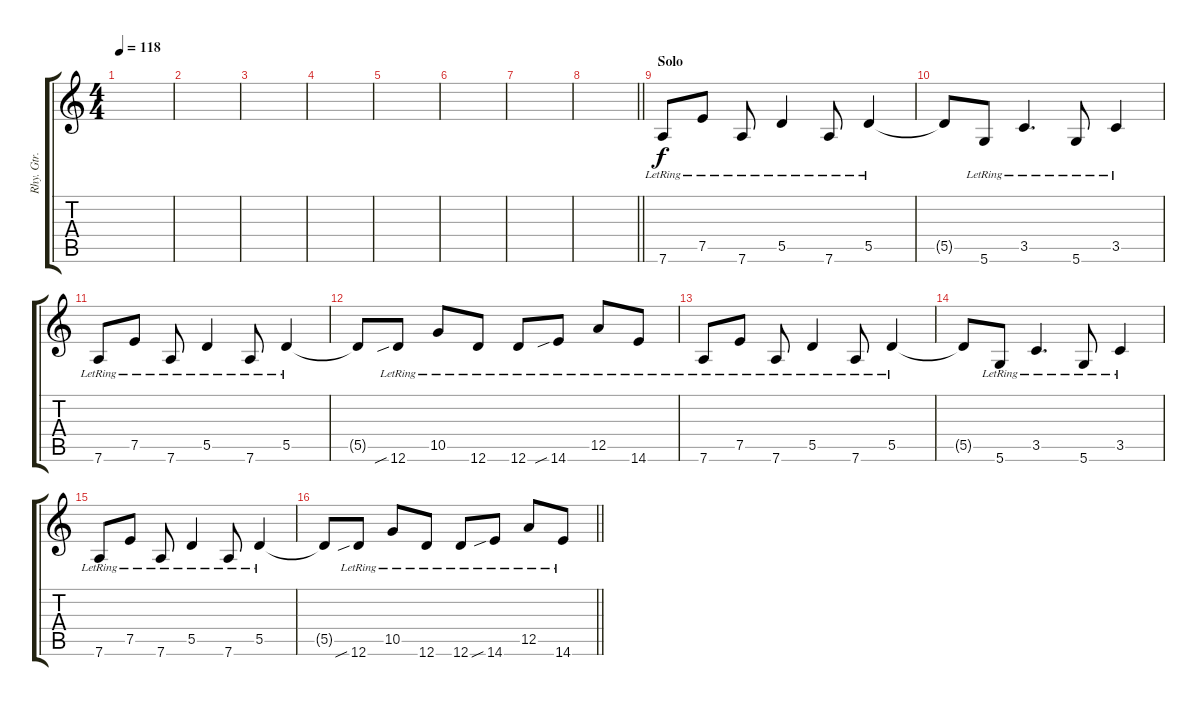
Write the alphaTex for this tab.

\track ("Rhy. Gtr. 2" "Rhy. Gtr. ") {instrument distortionguitar}
\staff {score tabs}
\tuning (E4 B3 G3 D3 A2 D2) {hide}
\ts (4 4)
\tempo 118
\clef g2
\ks c
|
|
|
|
|
|
|
\barLineRight lightlight
|
\section ("" "Solo")
7.6{lr}.8{volume 5} 7.5{lr}.8 7.6{lr}.8 5.5{lr}.4 7.6{lr}.8 5.5{lr}.4 |
5.5{t}.8 5.6{lr}.8 3.5{lr}.4{d} 5.6{lr}.8 3.5{lr}.4 |
7.6{lr}.8 7.5{lr}.8 7.6{lr}.8 5.5{lr}.4 7.6{lr}.8 5.5{lr}.4 |
5.5{t}.8 12.6{sib lr}.8 10.5{lr}.8 12.6{lr}.8 12.6{lr}.8 14.6{sib lr}.8 12.5{lr}.8 14.6{lr}.8 |
7.6{lr}.8 7.5{lr}.8 7.6{lr}.8 5.5{lr}.4 7.6{lr}.8 5.5{lr}.4 |
5.5{t}.8 5.6{lr}.8 3.5{lr}.4{d} 5.6{lr}.8 3.5{lr}.4 |
7.6{lr}.8 7.5{lr}.8 7.6{lr}.8 5.5{lr}.4 7.6{lr}.8 5.5{lr}.4 |
\barLineRight lightlight
5.5{t}.8 12.6{sib lr}.8 10.5{lr}.8 12.6{lr}.8 12.6{lr}.8 14.6{sib lr}.8 12.5{lr}.8 14.6{lr}.8
